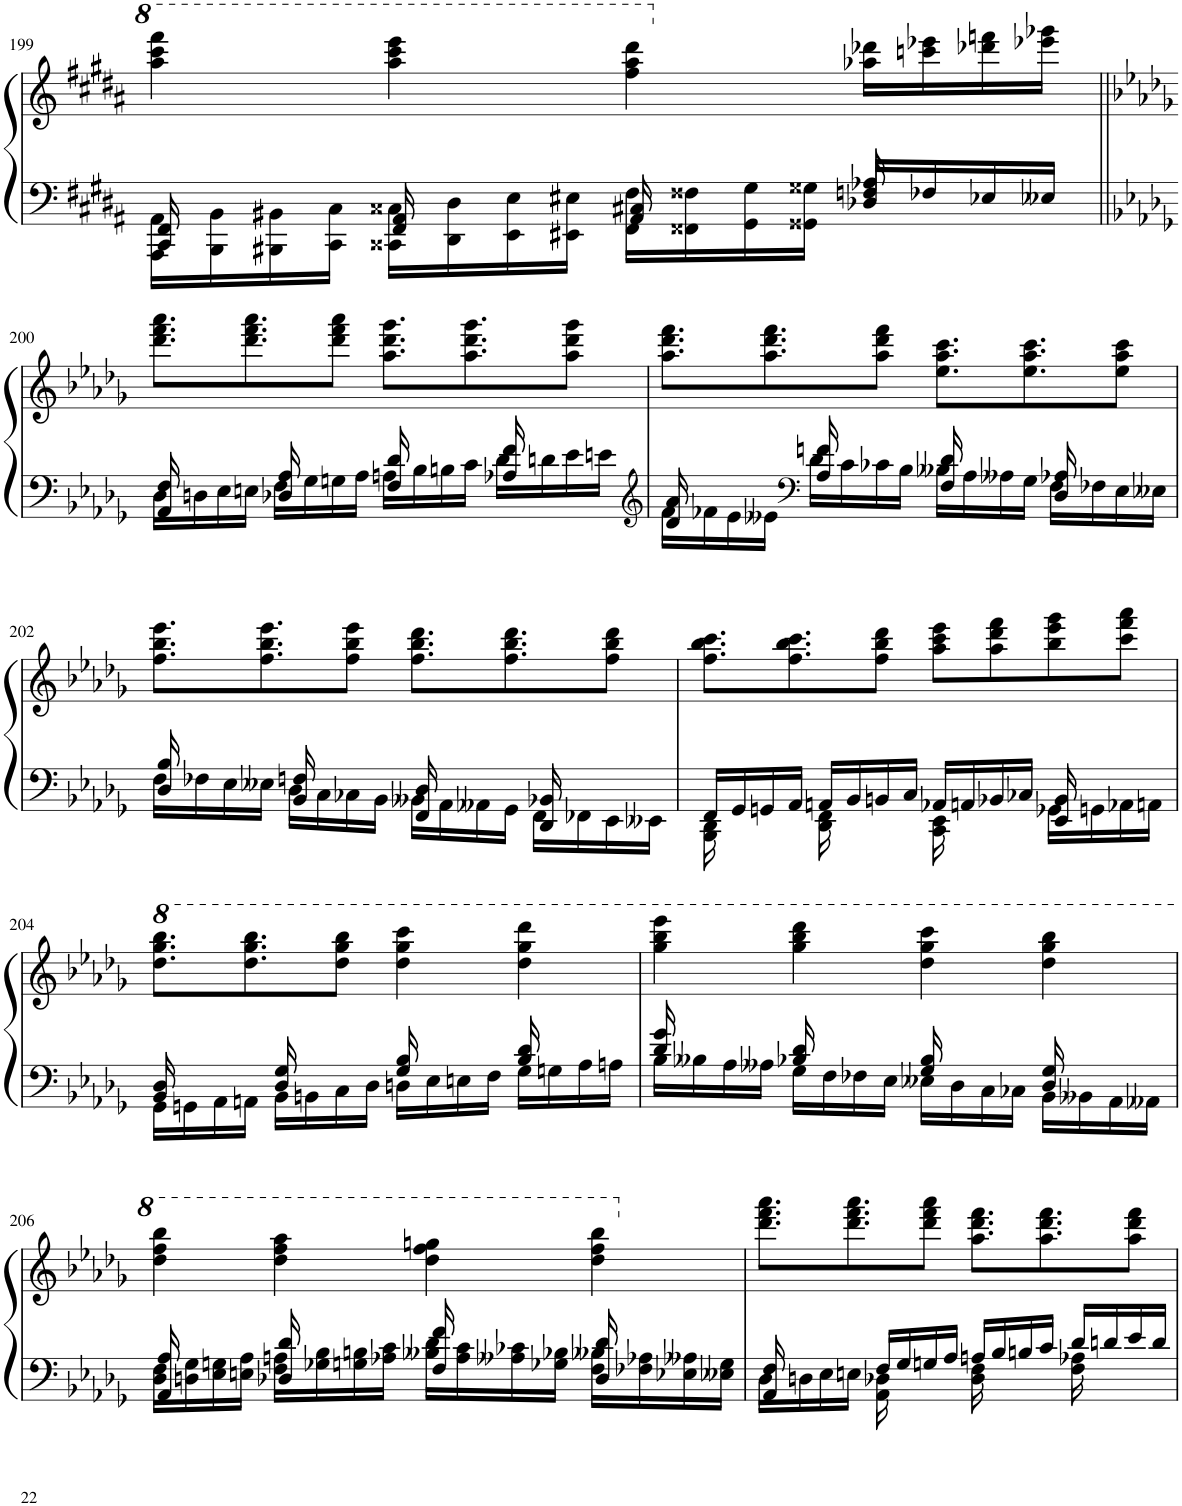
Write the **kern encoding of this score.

**kern	**kern
*part1	*part1
*staff2	*staff1
*I"Piano	*
*I'Pno.	*
!!LO:PB:g=z
*clefF4	*clefG2
*k[f#c#g#d#a#]	*k[f#c#g#d#a#]
*M4/4	*M4/4
=199	=199
*^	*
16AAA#\ 16AA#\LL	16CC#/ 16FF#/	4aaa#\ 4cccc#\ 4ffff#\
16BBB\ 16BB\	8.ryy	.
16BBB#X\ 16BB#X\	.	.
16CC#\ 16C#\JJ	.	.
16CC##X\ 16C##X\LL	16FF#/ 16AA#/	4aaa#\ 4cccc#\ 4eeee\
16DD#\ 16D#\	8.ryy	.
16EE\ 16E\	.	.
16EE#X\ 16E#X\JJ	.	.
16FF#\ 16F#\LL	16AA#/ 16C#X/	4fff#\ 4aaa#\ 4dddd#\
16FF##X\ 16F##X\	8.ryy	.
16GG#\ 16G#\	.	.
16GG##X\ 16G##X\JJ	.	.
16Fn/LL	16D-X/ 16A-X/	16aa-X\ 16ddd-X\LL
16F-X/	8.ryy	16cccn\ 16eee-X\
16E-X/	.	16ddd-X\ 16fffn\
16E--X/JJ	.	16eee-X\ 16ggg-X\JJ
!!LO:LB:g=z
=200||	=200||	=200||
*k[b-e-a-d-g-]	*	*k[b-e-a-d-g-]
16D-\LL	16AA-/ 16F/	8.ddd-\ 8.fff\ 8.aaa-\L
16Dn\	8.ryy	.
16E-\	.	.
16En\JJ	.	8.ddd-\ 8.fff\ 8.aaa-\
16F\LL	16D-X/ 16A-/	.
16G-\	8.ryy	.
16Gn\	.	8ddd-\ 8fff\ 8aaa-\J
16A-\JJ	.	.
16An\LL	16F/ 16d-/	8.aa-\ 8.ddd-\ 8.ggg-\L
16B-\	8.ryy	.
16Bn\	.	.
16c\JJ	.	8.aa-\ 8.ddd-\ 8.ggg-\
16d-\LL	16A-X/ 16f/	.
16dn\	8.ryy	.
16e-\	.	8aa-\ 8ddd-\ 8ggg-\J
16en\JJ	.	.
=201	=201	=201
*clefG2	*	*
16f\LL	16d-/ 16a-/	8.aa-\ 8.ddd-\ 8.fff\L
16f-X\	8.ryy	.
16e-\	.	.
16e--X\JJ	.	8.aa-\ 8.ddd-\ 8.fff\
*clefF4	*	*
16d-\LL	16A-/ 16fn/	.
16c\	8.ryy	.
16c-X\	.	8aa-\ 8ddd-\ 8fff\J
16B-\JJ	.	.
16B--X\LL	16F/ 16d-/	8.ee-\ 8.aa-\ 8.ccc\L
16A-\	8.ryy	.
16A--X\	.	.
16G-\JJ	.	8.ee-\ 8.aa-\ 8.ccc\
16F\LL	16D-/ 16A-X/	.
16F-X\	8.ryy	.
16E-\	.	8ee-\ 8aa-\ 8ccc\J
16E--X\JJ	.	.
!!LO:LB:g=z
=202	=202	=202
16F\LL	16D-/ 16B-/	8.ff\ 8.bb-\ 8.eee-\L
16F-X\	8.ryy	.
16E-\	.	.
16E--X\JJ	.	8.ff\ 8.bb-\ 8.eee-\
16D-\LL	16BB-/ 16Fn/	.
16C\	8.ryy	.
16C-X\	.	8ff\ 8bb-\ 8eee-\J
16BB-\JJ	.	.
16BB--X\LL	16FF/ 16D-/	8.ff\ 8.bb-\ 8.ddd-\L
16AA-\	8.ryy	.
16AA--X\	.	.
16GG-\JJ	.	8.ff\ 8.bb-\ 8.ddd-\
16FF\LL	16DD-/ 16BB-X/	.
16FF-X\	8.ryy	.
16EE-\	.	8ff\ 8bb-\ 8ddd-\J
16EE--X\JJ	.	.
=203	=203	=203
16FF/LL	16BBB-\ 16DD-\	8.ff\ 8.bb-\ 8.ccc\L
16GG-/	8.ryy	.
16GGn/	.	.
16AA-/JJ	.	8.ff\ 8.bb-\ 8.ccc\
16AAn/LL	16DD-\ 16FF\	.
16BB-/	8.ryy	.
16BBn/	.	8ff\ 8bb-\ 8ddd-\J
16C/JJ	.	.
16AA-X/LL	16CC\ 16EE-\	8aa-\ 8ccc\ 8eee-\L
16AAn/	8.ryy	.
16BB-X/	.	8aa-\ 8ddd-\ 8fff\
16C-X/JJ	.	.
16GG-X\LL	16EE-/ 16BB-/	8bb-\ 8eee-\ 8ggg-\
16GGn\	8.ryy	.
16AA-X\	.	8ccc\ 8fff\ 8aaa-\J
16AAn\JJ	.	.
!!LO:LB:g=z
=204	=204	=204
*	*	*8va
16GG-\LL	16BB-/ 16D-/	8.ddd-\ 8.ggg-\ 8.bbb-\L
16GGn\	8.ryy	.
16AA-\	.	.
16AAn\JJ	.	8.ddd-\ 8.ggg-\ 8.bbb-\
16BB-\LL	16D-/ 16G-/	.
16BBn\	8.ryy	.
16C\	.	8ddd-\ 8ggg-\ 8bbb-\J
16D-\JJ	.	.
16Dn\LL	16G-/ 16B-/	4ddd-\ 4ggg-\ 4cccc\
16E-\	8.ryy	.
16En\	.	.
16F\JJ	.	.
16G-\LL	16B-/ 16d-/	4ddd-\ 4ggg-\ 4dddd-\
16Gn\	8.ryy	.
16A-\	.	.
16An\JJ	.	.
=205	=205	=205
16B-\LL	16d-/ 16g-/	4ggg-\ 4bbb-\ 4eeee-\
16B--X\	8.ryy	.
16A-\	.	.
16A--X\JJ	.	.
16G-\LL	16B-X/ 16d-/	4ggg-\ 4bbb-\ 4dddd-\
16F\	8.ryy	.
16F-X\	.	.
16E-\JJ	.	.
16E--X\LL	16G-/ 16B-/	4ddd-\ 4ggg-\ 4cccc\
16D-\	8.ryy	.
16C\	.	.
16C-X\JJ	.	.
16BB-\LL	16D-/ 16G-/	4ddd-\ 4ggg-\ 4bbb-\
16BB--X\	8.ryy	.
16AA-\	.	.
16AA--X\JJ	.	.
!!LO:LB:g=z
=206	=206	=206
16D-\ 16F\LL	16AA-/ 16A-/	4ddd-\ 4fff\ 4bbb-\
16Dn\ 16G-\	8.ryy	.
16E-\ 16Gn\	.	.
16En\ 16A-\JJ	.	.
16F\ 16An\LL	16D-X/ 16d-/	4ddd-\ 4fff\ 4aaa-\
16G-X\ 16B-\	8.ryy	.
16Gn\ 16Bn\	.	.
16A-X\ 16c\JJ	.	.
16B--X\ 16d-\LL	16F/ 16f/	4ddd-\ 4fff\ 4gggn\
16A-\ 16c\	8.ryy	.
16A--X\ 16c-X\	.	.
16G-X\ 16B-X\JJ	.	.
16F\ 16B--X\LL	16D-/ 16d-/	4ddd-\ 4fff\ 4bbb-\
16F-X\ 16A-X\	8.ryy	.
16E-X\ 16A--X\	.	.
16E--X\ 16G-\JJ	.	.
=207	=207	=207
*	*	*X8va
16D-\LL	16AA-/ 16F/	8.ddd-\ 8.fff\ 8.aaa-\L
16Dn\	8.ryy	.
16E-\	.	.
16En\JJ	.	8.ddd-\ 8.fff\ 8.aaa-\
16F/LL	16AA-\ 16D-X\	.
16G-/	8.ryy	.
16Gn/	.	8ddd-\ 8fff\ 8aaa-\J
16A-/JJ	.	.
16An/LL	16D-\ 16F\	8.aa-\ 8.ddd-\ 8.fff\L
16B-/	8.ryy	.
16Bn/	.	.
16c/JJ	.	8.aa-\ 8.ddd-\ 8.fff\
16d-/LL	16F\ 16A-X\	.
16dn/	8.ryy	.
16e-/	.	8aa-\ 8ddd-\ 8fff\J
16d/JJ	.	.
*v	*v	*
=	=
*-	*-
